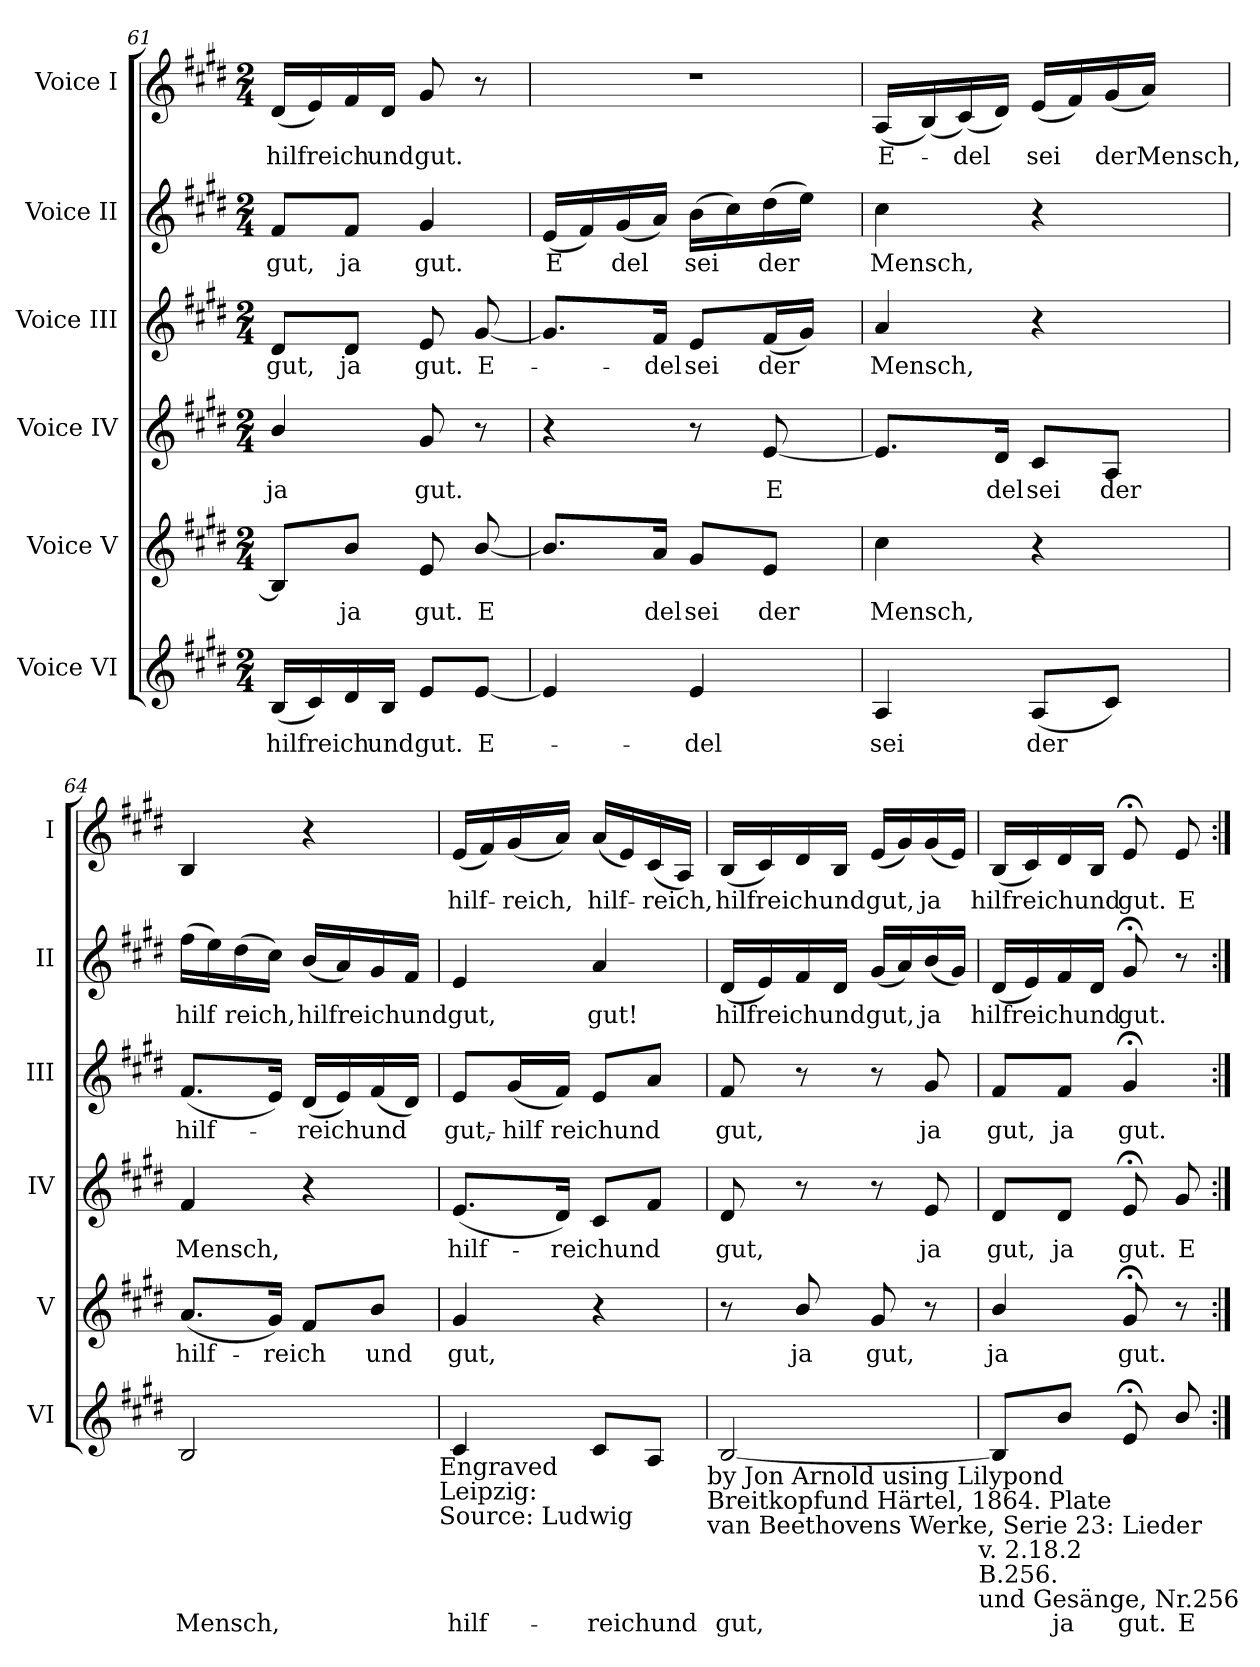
**kern	**text	**kern	**text	**kern	**text	**kern	**text	**kern	**text	**kern	**text
*part6	*part6	*part5	*part5	*part4	*part4	*part3	*part3	*part2	*part2	*part1	*part1
*staff6	*staff6	*staff5	*staff5	*staff4	*staff4	*staff3	*staff3	*staff2	*staff2	*staff1	*staff1
*I"Voice VI	*	*I"Voice V	*	*I"Voice IV	*	*I"Voice III	*	*I"Voice II	*	*I"Voice I	*
*I'VI	*	*I'V	*	*I'IV	*	*I'III	*	*I'II	*	*I'I	*
*clefG2	*	*clefG2	*	*clefG2	*	*clefG2	*	*clefG2	*	*clefG2	*
*k[f#c#g#d#]	*	*k[f#c#g#d#]	*	*k[f#c#g#d#]	*	*k[f#c#g#d#]	*	*k[f#c#g#d#]	*	*k[f#c#g#d#]	*
*E:	*	*E:	*	*E:	*	*E:	*	*E:	*	*E:	*
*M2/4	*	*M2/4	*	*M2/4	*	*M2/4	*	*M2/4	*	*M2/4	*
=61	=61	=61	=61	=61	=61	=61	=61	=61	=61	=61	=61
!	!LO:LY:b	!	!	!	!LO:LY:b:cj	!	!LO:LY:b:cj	!	!LO:LY:b:cj	!	!LO:LY:b
(<16B/L	hilfreich	8B/L]	.	4b/	ja	8d#/L	gut,	8f#/L	gut,	(<16d#/L	hilfreich
16c#/)	.	.	.	.	.	.	.	.	.	16e/)	.
!	!	!	!LO:LY:b:cj	!	!	!	!LO:LY:b:cj	!	!LO:LY:b:cj	!	!
16d#/	.	8b/J	ja	.	.	8d#/J	ja	8f#/J	ja	16f#/	.
!	!LO:LY:b:cj	!	!	!	!	!	!	!	!	!	!LO:LY:b:cj
16B/J	und	.	.	.	.	.	.	.	.	16d#/J	und
!	!LO:LY:b:cj	!	!LO:LY:b:cj	!	!LO:LY:b:cj	!	!LO:LY:b:cj	!	!LO:LY:b:cj	!	!LO:LY:b:cj
8e/L	gut.	8e/	gut.	8g#/	gut.	8e/	gut.	4g#/	gut.	8g#/	gut.
!	!LO:LY:b:cj	!	!LO:LY:b:cj	!	!	!	!LO:LY:b:cj	!	!	!	!
[<8e/J	E-	[<8b/	E	8r	.	[<8g#/	E-	.	.	8r	.
=62	=62	=62	=62	=62	=62	=62	=62	=62	=62	=62	=62
!	!	!	!	!	!	!	!	!	!LO:LY:b:cj	!LO:N:vis=1	!
4e/]	.	8.b/L]	.	4r	.	8.g#/L]	.	(<16e/L	E	2r	.
.	.	.	.	.	.	.	.	16f#/)	.	.	.
!	!	!	!	!	!	!	!	!	!LO:LY:b	!	!
.	.	.	.	.	.	.	.	(<16g#/	del	.	.
!	!	!	!LO:LY:b:cj	!	!	!	!LO:LY:b:cj	!	!	!	!
.	.	16a/J	del	.	.	16f#/J	-del	16a/J)	.	.	.
!	!LO:LY:b:cj	!	!LO:LY:b:cj	!	!	!	!LO:LY:b:cj	!	!LO:LY:b	!	!
4e/	-del	8g#/L	sei	8r	.	8e/L	sei	(>16b\L	sei	.	.
.	.	.	.	.	.	.	.	16cc#\)	.	.	.
!	!	!	!LO:LY:b:cj	!	!LO:LY:b:cj	!	!LO:LY:b	!	!LO:LY:b	!	!
.	.	8e/J	der	[>8e/	E	(<16f#/	der	(>16dd#\	der	.	.
.	.	.	.	.	.	16g#/J)	.	16ee\J)	.	.	.
!!LO:LB:g=z
=63	=63	=63	=63	=63	=63	=63	=63	=63	=63	=63	=63
!	!LO:LY:b:cj	!	!LO:LY:b:cj	!	!	!	!LO:LY:b:cj	!	!LO:LY:b:cj	!	!LO:LY:b:cj
*	*	*^	*	*	*	*	*	*	*	*	*
4A/	sei	4cc#\	32ryy	Mensch,	8.e/L]	.	4a/	Mensch,	4cc#\	Mensch,	(<16A/L	E-
.	.	.	4...ryy	.	.	.	.	.	.	.	.	.
.	.	.	.	.	.	.	.	.	.	.	(>16B/)	.
!	!	!	!	!	!	!	!	!	!	!	!	!LO:LY:b
.	.	.	.	.	.	.	.	.	.	.	(<16c#/)	-del
!	!	!	!	!	!	!LO:LY:b:cj	!	!	!	!	!	!
.	.	.	.	.	16d#/J	del	.	.	.	.	16d#/J)	.
!	!LO:LY:b	!	!	!	!	!LO:LY:b:cj	!	!	!	!	!	!LO:LY:b
(<8A/L	der	4r	.	.	8c#/L	sei	4r	.	4r	.	(<16e/L	sei
.	.	.	.	.	.	.	.	.	.	.	16f#/)	.
!	!	!	!	!	!	!LO:LY:b:cj	!	!	!	!	!	!LO:LY:b
8c#/J)	.	.	.	.	8A/J	der	.	.	.	.	(<16g#/	der
!	!	!	!	!	!	!	!	!	!	!	!	!LO:LY:b
.	.	.	.	.	.	.	.	.	.	.	16a/J)	Mensch,
=64	=64	=64	=64	=64	=64	=64	=64	=64	=64	=64	=64	=64
!	!LO:LY:b:cj	!	!	!LO:LY:b	!	!LO:LY:b:cj	!	!LO:LY:b	!	!LO:LY:b	!	!
*	*	*v	*v	*	*	*	*	*	*	*	*	*
2B/	Mensch,	(<8.a/L	hilf-	4f#/	Mensch,	(<8.f#/L	hilf-	(>16ff#\L	hilf	4B/	.
.	.	.	.	.	.	.	.	16ee\)	.	.	.
!	!	!	!	!	!	!	!	!	!LO:LY:b	!	!
.	.	.	.	.	.	.	.	(>16dd#\	reich,	.	.
!	!	!	!LO:LY:b	!	!	!	!	!	!	!	!
.	.	16g#/J)	-reich	.	.	16e/J)	.	16cc#\J)	.	.	.
!	!	!	!	!	!	!	!LO:LY:b	!	!LO:LY:b	!	!
.	.	8f#/L	.	4r	.	(<16d#/L	-reichund	(<16b/L	hilfreichund	4r	.
.	.	.	.	.	.	16e/)	.	16a/)	.	.	.
!	!	!	!LO:LY:b:cj	!	!	!	!	!	!	!	!
.	.	8b/J	und	.	.	(<16f#/	.	16g#/	.	.	.
.	.	.	.	.	.	16d#/J)	.	16f#/J	.	.	.
!LO:TX:b:t=Engraved	!	!	!	!	!	!	!	!	!	!	!
!LO:TX:b:t=Leipzig&colon;	!	!	!	!	!	!	!	!	!	!	!
!LO:TX:b:t=Source&colon; Ludwig	!	!	!	!	!	!	!	!	!	!	!
=65	=65	=65	=65	=65	=65	=65	=65	=65	=65	=65	=65
!	!LO:LY:b:cj	!	!LO:LY:b:cj	!	!LO:LY:b	!	!LO:LY:b:cj	!	!LO:LY:b:cj	!	!LO:LY:b
4c#/	hilf-	4g#/	gut,	(<8.e/L	hilf-	8e/L	gut,-	4e/	gut,	(<16e/L	hilf-
.	.	.	.	.	.	.	.	.	.	16f#/)	.
!	!	!	!	!	!	!	!LO:LY:b	!	!	!	!LO:LY:b
.	.	.	.	.	.	(<16g#/	-hilf	.	.	(<16g#/	-reich,
!	!	!	!	!	!LO:LY:b	!	!LO:LY:b	!	!	!	!
.	.	.	.	16d#/J)	-reichund	16f#/J)	reichund	.	.	16a/J)	.
!	!LO:LY:b:cj	!	!	!	!	!	!	!	!LO:LY:b:cj	!	!LO:LY:b
8c#/L	-reichund	4r	.	8c#/L	.	8e/L	.	4a/	gut!	(<16a/L	hilf-
.	.	.	.	.	.	.	.	.	.	16e/)	.
!	!	!	!	!	!	!	!	!	!	!	!LO:LY:b
8A/J	.	.	.	8f#/J	.	8a/J	.	.	.	(<16c#/	-reich,
.	.	.	.	.	.	.	.	.	.	16A/J)	.
!LO:TX:b:t=by Jon Arnold using Lilypond	!	!	!	!	!	!	!	!	!	!	!
!LO:TX:b:t=Breitkopfund Härtel, 1864. Plate	!	!	!	!	!	!	!	!	!	!	!
!LO:TX:b:t=van Beethovens Werke, Serie 23&colon; Lieder	!	!	!	!	!	!	!	!	!	!	!
=66	=66	=66	=66	=66	=66	=66	=66	=66	=66	=66	=66
!	!LO:LY:b	!	!	!	!LO:LY:b:cj	!	!LO:LY:b:cj	!	!LO:LY:b	!	!LO:LY:b
[<2B/	gut,	8r	.	8d#/	gut,	8f#/	gut,	(<16d#/L	hilfreichund	(<16B/L	hilfreichund
.	.	.	.	.	.	.	.	16e/)	.	16c#/)	.
!	!	!	!LO:LY:b:cj	!	!	!	!	!	!	!	!
.	.	8b/	ja	8r	.	8r	.	16f#/	.	16d#/	.
.	.	.	.	.	.	.	.	16d#/J	.	16B/J	.
!	!	!	!LO:LY:b:cj	!	!	!	!	!	!LO:LY:b	!	!LO:LY:b
.	.	8g#/	gut,	8r	.	8r	.	(<16g#/L	gut,	(<16e/L	gut,
.	.	.	.	.	.	.	.	16a/)	.	16g#/)	.
!	!	!	!	!	!LO:LY:b:cj	!	!LO:LY:b:cj	!	!LO:LY:b:cj	!	!LO:LY:b:cj
.	.	8r	.	8e/	ja	8g#/	ja	(<16b/	ja	(<16g#/	ja
.	.	.	.	.	.	.	.	16g#/J)	.	16e/J)	.
!LO:TX:b:t=v. 2.18.2	!	!	!	!	!	!	!	!	!	!	!
!LO:TX:b:t=B.256.	!	!	!	!	!	!	!	!	!	!	!
!LO:TX:b:t=und Gesänge, Nr.256	!	!	!	!	!	!	!	!	!	!	!
=67	=67	=67	=67	=67	=67	=67	=67	=67	=67	=67	=67
!	!	!	!LO:LY:b:cj	!	!LO:LY:b:cj	!	!LO:LY:b:cj	!	!LO:LY:b	!	!LO:LY:b
8B/L]	.	4b/	ja	8d#/L	gut,	8f#/L	gut,	(<16d#/L	hilfreichund	(<16B/L	hilfreichund
.	.	.	.	.	.	.	.	16e/)	.	16c#/)	.
!	!LO:LY:b:cj	!	!	!	!LO:LY:b:cj	!	!LO:LY:b:cj	!	!	!	!
8b/J	ja	.	.	8d#/J	ja	8f#/J	ja	16f#/	.	16d#/	.
.	.	.	.	.	.	.	.	16d#/J	.	16B/J	.
!	!LO:LY:b:cj	!	!LO:LY:b:cj	!	!LO:LY:b:cj	!	!LO:LY:b:cj	!	!LO:LY:b:cj	!	!LO:LY:b:cj
8e;</	gut.	8g#;</	gut.	8e;</	gut.	4g#;</	gut.	8g#;</	gut.	8e;</	gut.
!	!LO:LY:b:cj	!	!	!	!LO:LY:b:cj	!	!	!	!	!	!LO:LY:b:cj
8b/	E	8r	.	8g#/	E	.	.	8r	.	8e/	E
=:|!	=:|!	=:|!	=:|!	=:|!	=:|!	=:|!	=:|!	=:|!	=:|!	=:|!	=:|!
*-	*-	*-	*-	*-	*-	*-	*-	*-	*-	*-	*-
